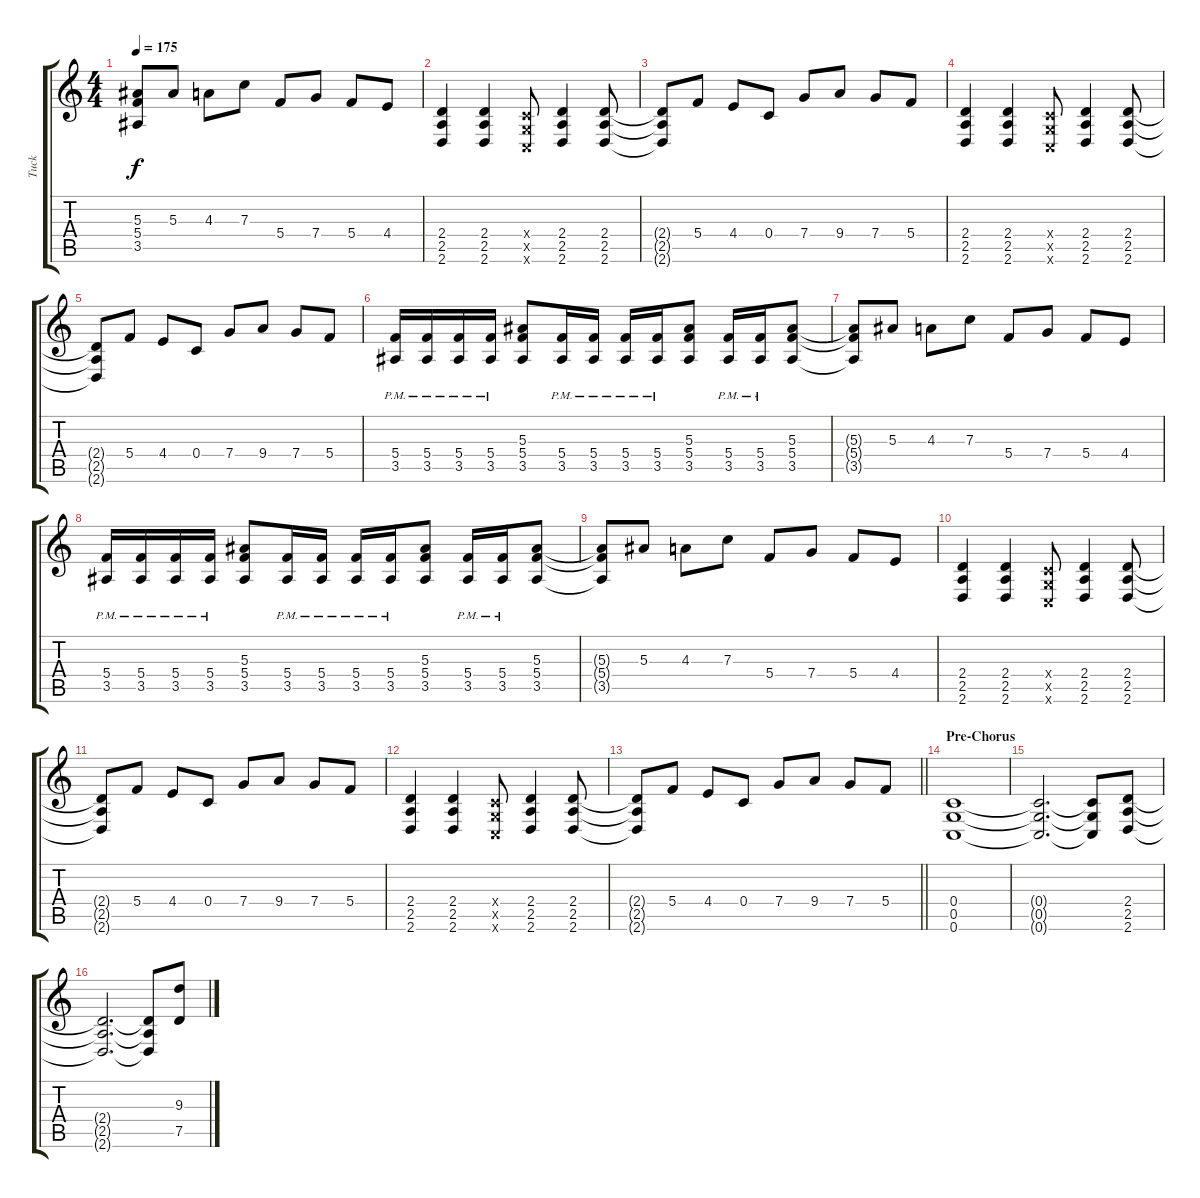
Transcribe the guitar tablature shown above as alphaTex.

\track ("Tuck" "Tuck") {instrument distortionguitar}
\staff {score tabs}
\tuning (D4 A3 F3 C3 G2 C2) {hide}
\ts (4 4)
\tempo 175
\clef g2
\ks c
(5.3{t} 5.4{t} 3.5{t}).8{dy f} 5.3.8 4.3.8 7.3.8 5.4.8 7.4.8 5.4.8 4.4.8 |
(2.4 2.5 2.6).4 (2.4 2.5 2.6).4 (0.4{x} 0.5{x} 0.6{x}).8 (2.4 2.5 2.6).4 (2.4 2.5 2.6).8 |
(2.4{t} 2.5{t} 2.6{t}).8 5.4.8 4.4.8 0.4.8 7.4.8 9.4.8 7.4.8 5.4.8 |
(2.4 2.5 2.6).4 (2.4 2.5 2.6).4 (0.4{x} 0.5{x} 0.6{x}).8 (2.4 2.5 2.6).4 (2.4 2.5 2.6).8 |
(2.4{t} 2.5{t} 2.6{t}).8 5.4.8 4.4.8 0.4.8 7.4.8 9.4.8 7.4.8 5.4.8 |
(5.4{pm} 3.5{pm}).16 (5.4{pm} 3.5{pm}).16 (5.4{pm} 3.5{pm}).16 (5.4{pm} 3.5{pm}).16 (5.3 5.4 3.5).8 (5.4{pm} 3.5{pm}).16 (5.4{pm} 3.5{pm}).16 (5.4{pm} 3.5{pm}).16 (5.4{pm} 3.5{pm}).16 (5.3 5.4 3.5).8 (5.4{pm} 3.5{pm}).16 (5.4{pm} 3.5).16 (5.3 5.4 3.5).8 |
(5.3{t} 5.4{t} 3.5{t}).8 5.3.8 4.3.8 7.3.8 5.4.8 7.4.8 5.4.8 4.4.8 |
(5.4{pm} 3.5{pm}).16 (5.4{pm} 3.5{pm}).16 (5.4{pm} 3.5{pm}).16 (5.4{pm} 3.5{pm}).16 (5.3 5.4 3.5).8 (5.4{pm} 3.5{pm}).16 (5.4{pm} 3.5{pm}).16 (5.4{pm} 3.5{pm}).16 (5.4{pm} 3.5{pm}).16 (5.3 5.4 3.5).8 (5.4{pm} 3.5{pm}).16 (5.4{pm} 3.5).16 (5.3 5.4 3.5).8 |
(5.3{t} 5.4{t} 3.5{t}).8 5.3.8 4.3.8 7.3.8 5.4.8 7.4.8 5.4.8 4.4.8 |
(2.4 2.5 2.6).4 (2.4 2.5 2.6).4 (0.4{x} 0.5{x} 0.6{x}).8 (2.4 2.5 2.6).4 (2.4 2.5 2.6).8 |
(2.4{t} 2.5{t} 2.6{t}).8 5.4.8 4.4.8 0.4.8 7.4.8 9.4.8 7.4.8 5.4.8 |
(2.4 2.5 2.6).4 (2.4 2.5 2.6).4 (0.4{x} 0.5{x} 0.6{x}).8 (2.4 2.5 2.6).4 (2.4 2.5 2.6).8 |
\barLineRight lightlight
(2.4{t} 2.5{t} 2.6{t}).8 5.4.8 4.4.8 0.4.8 7.4.8 9.4.8 7.4.8 5.4.8 |
\section ("" "Pre-Chorus")
(0.4 0.5 0.6).1 |
(0.4{t} 0.5{t} 0.6{t}).2{d} (0.4{t} 0.5{t} 0.6{t}).8 (2.4 2.5 2.6).8 |
(2.4{t} 2.5{t} 2.6{t}).2{d} (2.4{t} 2.5{t} 2.6{t}).8 (9.3 7.5).8
